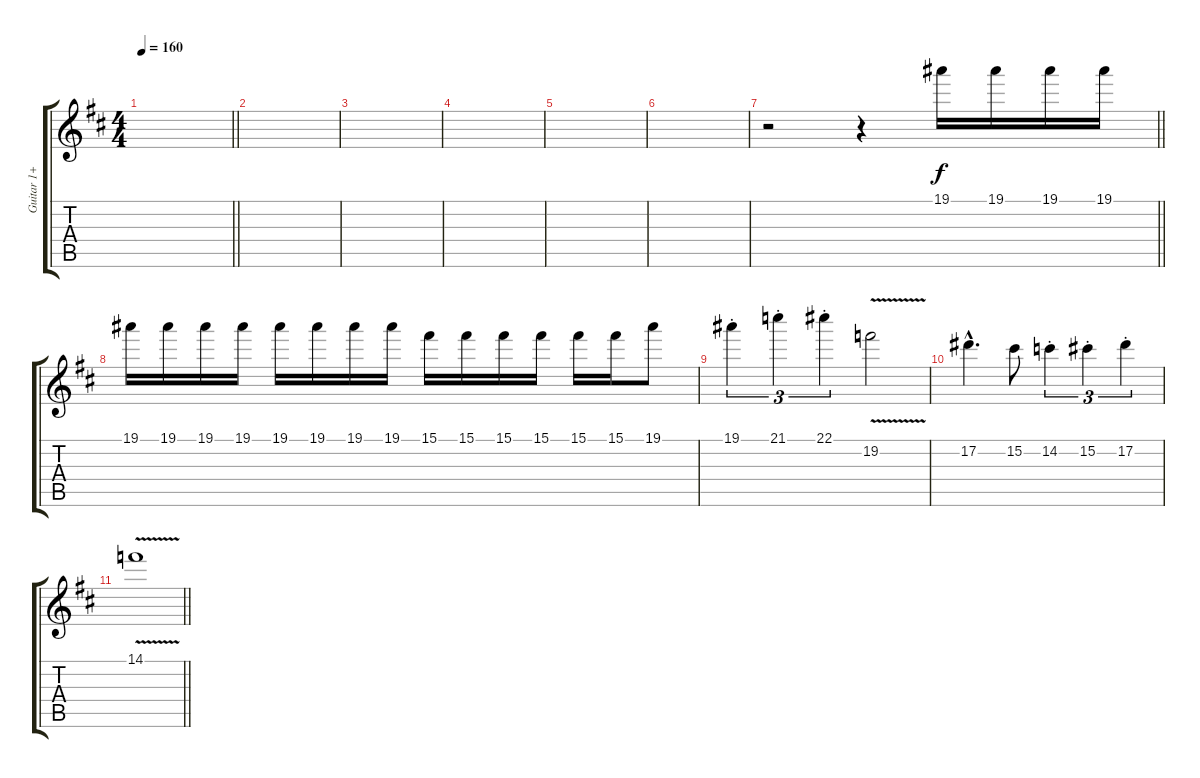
\track ("Guitar 1+ (optional)" "Guitar 1+ ") {instrument distortionguitar}
\staff {score tabs}
\tuning (Eb4 Bb3 Gb3 Db3 Ab2 Eb2) {hide}
\ts (4 4)
\tempo 160
\clef g2
\barLineRight lightlight
\ks d
|
|
|
|
|
|
\barLineRight lightlight
r.2 r.4 19.1.16 19.1.16 19.1.16 19.1.16 |
19.1.16 19.1.16 19.1.16 19.1.16 19.1.16 19.1.16 19.1.16 19.1.16 15.1.16 15.1.16 15.1.16 15.1.16 15.1.16 15.1.16 19.1.8 |
19.1{st}.4{tu (3 2)} 21.1{st}.4{tu (3 2)} 22.1{st}.4{tu (3 2)} 19.2{v}.2 |
17.2{hac}.4{d} 15.2.8 14.2{st}.4{tu (3 2)} 15.2{st}.4{tu (3 2)} 17.2{st}.4{tu (3 2)} |
\barLineRight lightlight
14.1{v}.1
